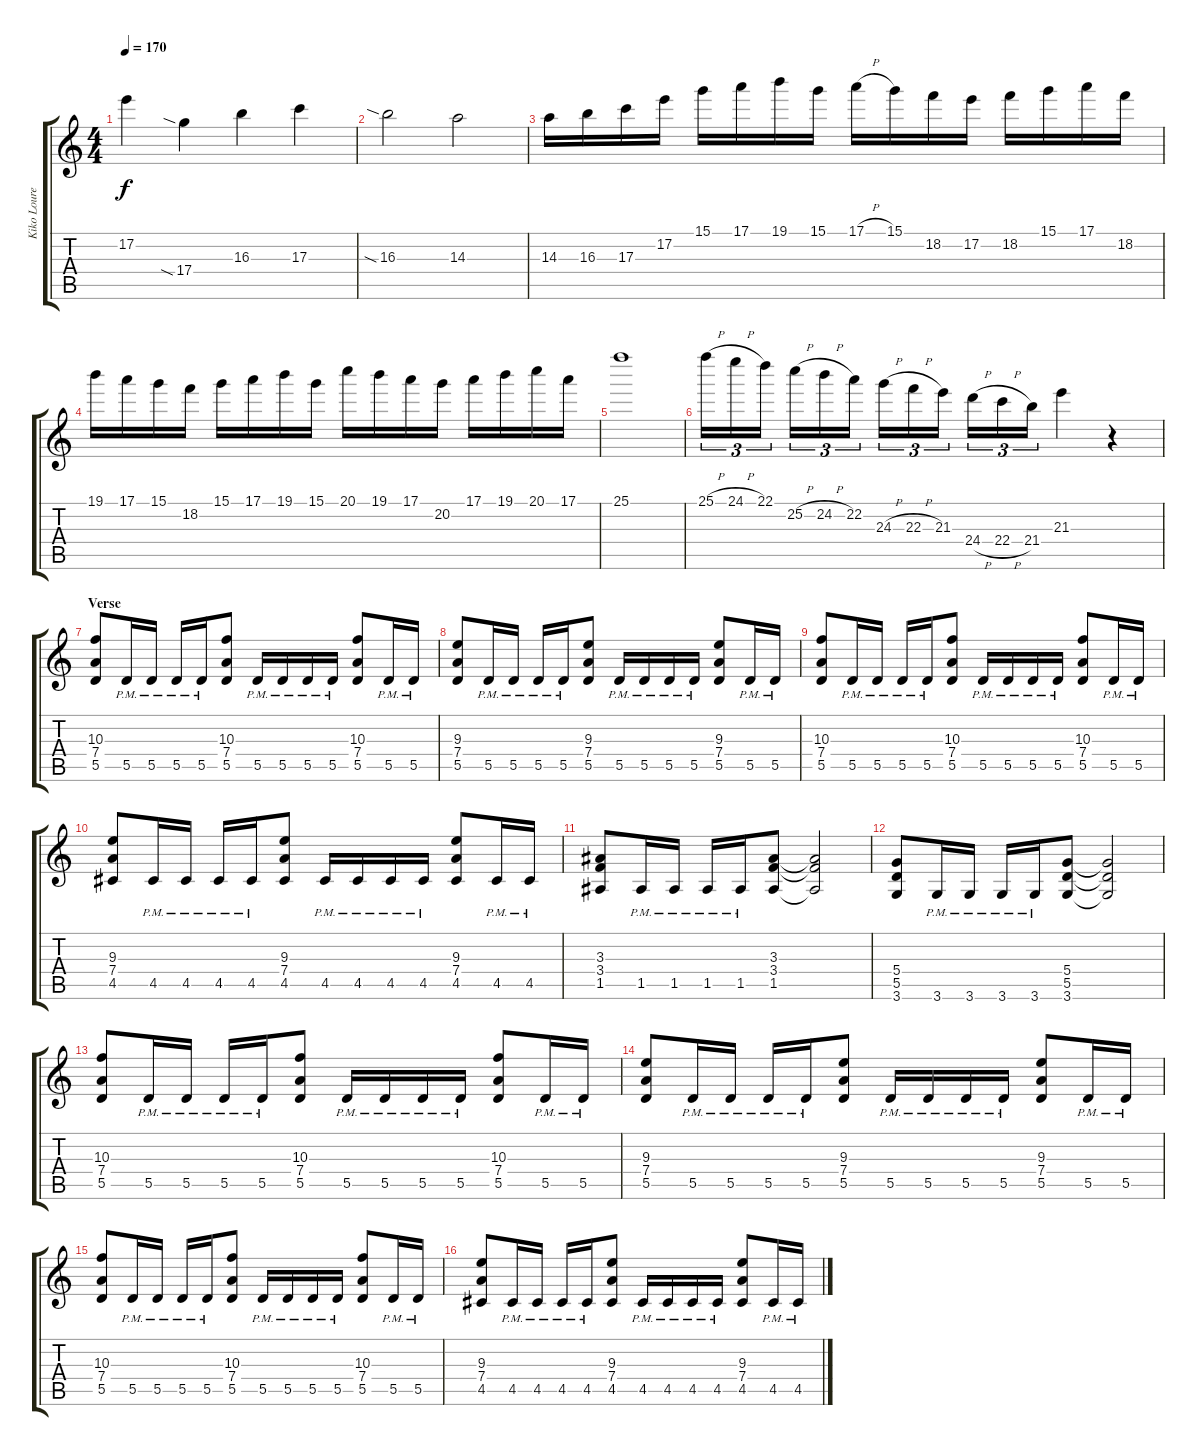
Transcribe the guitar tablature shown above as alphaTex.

\track ("Kiko Loureiro" "Kiko Loure") {instrument distortionguitar}
\staff {score tabs}
\tuning (E4 B3 G3 D3 A2 E2) {hide}
\ts (4 4)
\tempo 170
\clef g2
\ks c
17.2.4{dy f} 17.4{sia}.4 16.3.4 17.3.4 |
16.3{sia}.2 14.3.2 |
14.3.16 16.3.16 17.3.16 17.2.16 15.1.16 17.1.16 19.1.16 15.1.16 17.1{h}.16 15.1.16 18.2.16 17.2.16 18.2.16 15.1.16 17.1.16 18.2.16 |
19.1.16 17.1.16 15.1.16 18.2.16 15.1.16 17.1.16 19.1.16 15.1.16 20.1.16 19.1.16 17.1.16 20.2.16 17.1.16 19.1.16 20.1.16 17.1.16 |
25.1.1 |
25.1{h}.16{tu (3 2)} 24.1{h}.16{tu (3 2)} 22.1.16{tu (3 2)} 25.2{h}.16{tu (3 2)} 24.2{h}.16{tu (3 2)} 22.2.16{tu (3 2)} 24.3{h}.16{tu (3 2)} 22.3{h}.16{tu (3 2)} 21.3.16{tu (3 2)} 24.4{h}.16{tu (3 2)} 22.4{h}.16{tu (3 2)} 21.4.16{tu (3 2)} 21.3.4 r.4 |
\section ("" "Verse")
(10.3 7.4 5.5).8 5.5{pm}.16 5.5{pm}.16 5.5{pm}.16 5.5{pm}.16 (10.3 7.4 5.5).8 5.5{pm}.16 5.5{pm}.16 5.5{pm}.16 5.5{pm}.16 (10.3 7.4 5.5).8 5.5{pm}.16 5.5{pm}.16 |
(9.3 7.4 5.5).8 5.5{pm}.16 5.5{pm}.16 5.5{pm}.16 5.5{pm}.16 (9.3 7.4 5.5).8 5.5{pm}.16 5.5{pm}.16 5.5{pm}.16 5.5{pm}.16 (9.3 7.4 5.5).8 5.5{pm}.16 5.5{pm}.16 |
(10.3 7.4 5.5).8 5.5{pm}.16 5.5{pm}.16 5.5{pm}.16 5.5{pm}.16 (10.3 7.4 5.5).8 5.5{pm}.16 5.5{pm}.16 5.5{pm}.16 5.5{pm}.16 (10.3 7.4 5.5).8 5.5{pm}.16 5.5{pm}.16 |
(9.3 7.4 4.5).8 4.5{pm}.16 4.5{pm}.16 4.5{pm}.16 4.5{pm}.16 (9.3 7.4 4.5).8 4.5{pm}.16 4.5{pm}.16 4.5{pm}.16 4.5{pm}.16 (9.3 7.4 4.5).8 4.5{pm}.16 4.5{pm}.16 |
(3.3 3.4 1.5).8 1.5{pm}.16 1.5{pm}.16 1.5{pm}.16 1.5{pm}.16 (3.3 3.4 1.5).8 (3.3{t} 3.4{t} 1.5{t}).2 |
(5.4 5.5 3.6).8 3.6{pm}.16 3.6{pm}.16 3.6{pm}.16 3.6{pm}.16 (5.4 5.5 3.6).8 (5.4{t} 5.5{t} 3.6{t}).2 |
(10.3 7.4 5.5).8 5.5{pm}.16 5.5{pm}.16 5.5{pm}.16 5.5{pm}.16 (10.3 7.4 5.5).8 5.5{pm}.16 5.5{pm}.16 5.5{pm}.16 5.5{pm}.16 (10.3 7.4 5.5).8 5.5{pm}.16 5.5{pm}.16 |
(9.3 7.4 5.5).8 5.5{pm}.16 5.5{pm}.16 5.5{pm}.16 5.5{pm}.16 (9.3 7.4 5.5).8 5.5{pm}.16 5.5{pm}.16 5.5{pm}.16 5.5{pm}.16 (9.3 7.4 5.5).8 5.5{pm}.16 5.5{pm}.16 |
(10.3 7.4 5.5).8 5.5{pm}.16 5.5{pm}.16 5.5{pm}.16 5.5{pm}.16 (10.3 7.4 5.5).8 5.5{pm}.16 5.5{pm}.16 5.5{pm}.16 5.5{pm}.16 (10.3 7.4 5.5).8 5.5{pm}.16 5.5{pm}.16 |
(9.3 7.4 4.5).8 4.5{pm}.16 4.5{pm}.16 4.5{pm}.16 4.5{pm}.16 (9.3 7.4 4.5).8 4.5{pm}.16 4.5{pm}.16 4.5{pm}.16 4.5{pm}.16 (9.3 7.4 4.5).8 4.5{pm}.16 4.5{pm}.16
